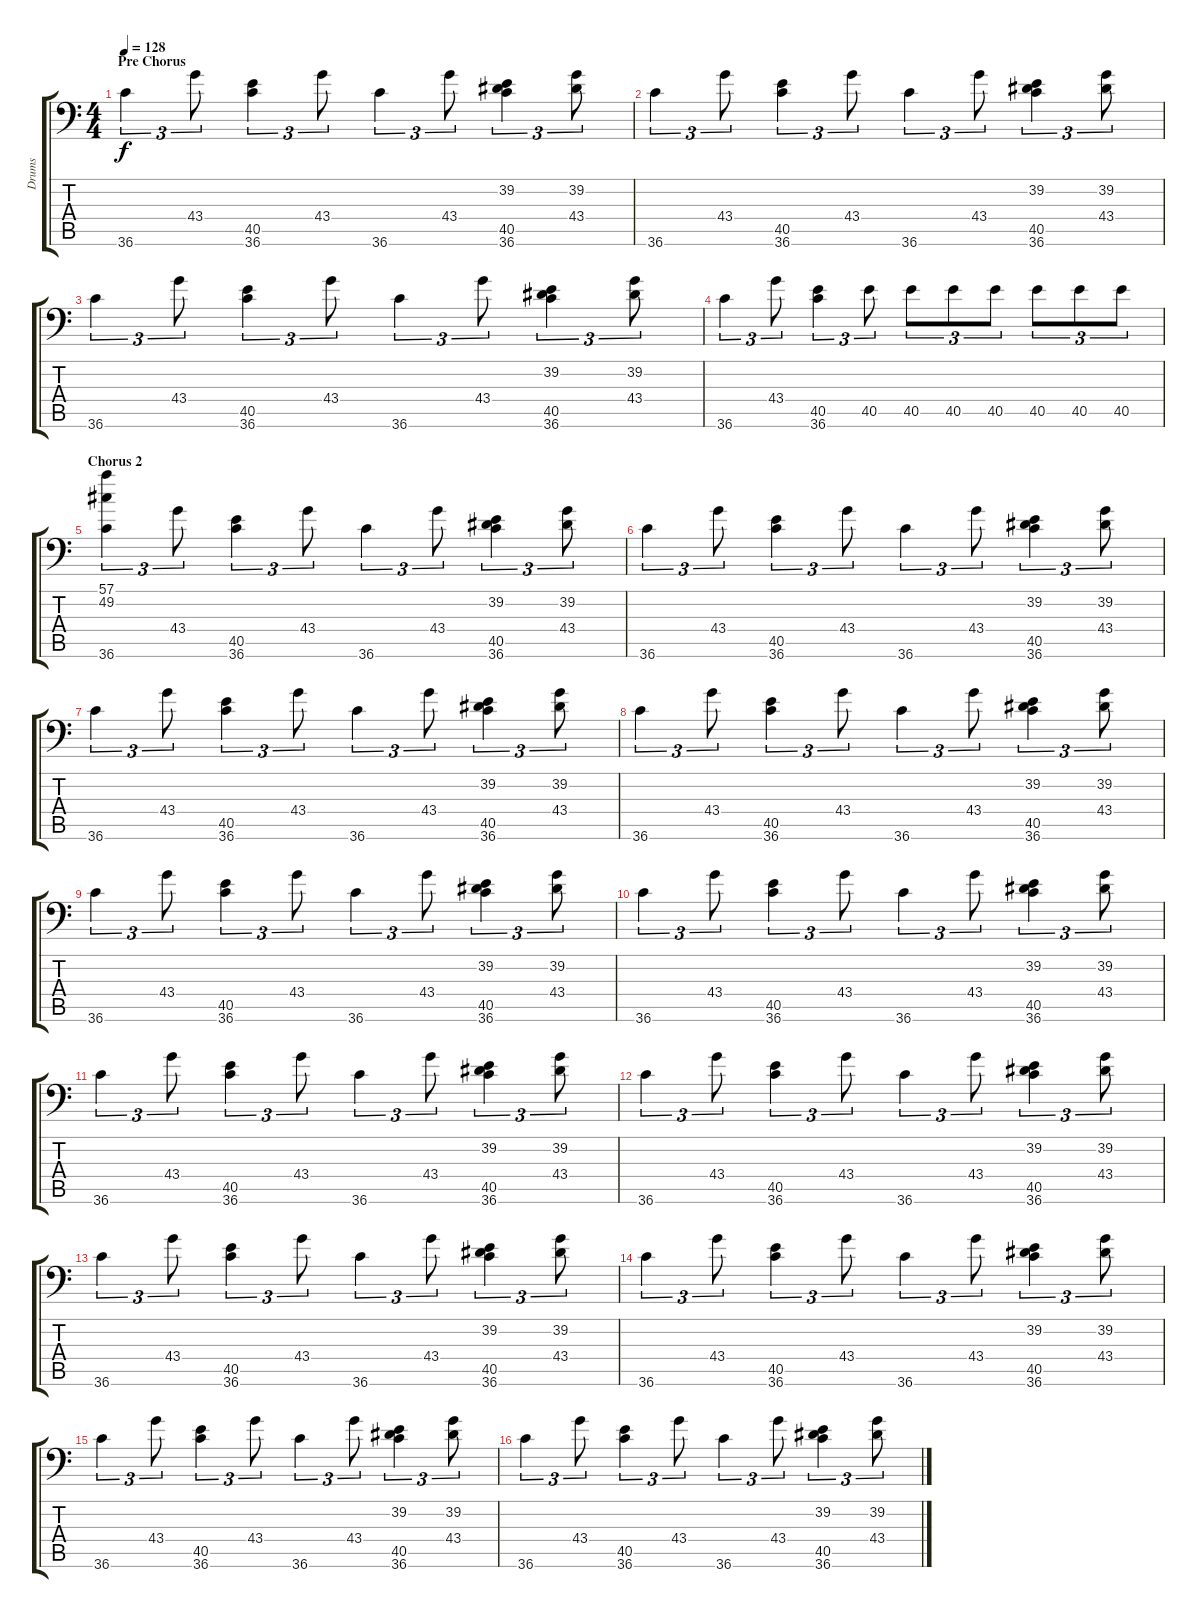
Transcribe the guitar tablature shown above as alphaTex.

\track ("Drums" "Drums") {instrument acousticgrandpiano}
\staff {score tabs}
\tuning (C-1 C-1 C-1 C-1 C-1 C-1) {hide}
\ts (4 4)
\section ("" "Pre Chorus")
\tempo 128
\clef f4
\ks c
36.6.4{tu (3 2) dy f} 43.4.8{tu (3 2)} (40.5 36.6).4{tu (3 2)} 43.4.8{tu (3 2)} 36.6.4{tu (3 2)} 43.4.8{tu (3 2)} (39.2 40.5 36.6).4{tu (3 2)} (39.2 43.4).8{tu (3 2)} |
36.6.4{tu (3 2)} 43.4.8{tu (3 2)} (40.5 36.6).4{tu (3 2)} 43.4.8{tu (3 2)} 36.6.4{tu (3 2)} 43.4.8{tu (3 2)} (39.2 40.5 36.6).4{tu (3 2)} (39.2 43.4).8{tu (3 2)} |
36.6.4{tu (3 2)} 43.4.8{tu (3 2)} (40.5 36.6).4{tu (3 2)} 43.4.8{tu (3 2)} 36.6.4{tu (3 2)} 43.4.8{tu (3 2)} (39.2 40.5 36.6).4{tu (3 2)} (39.2 43.4).8{tu (3 2)} |
36.6.4{tu (3 2)} 43.4.8{tu (3 2)} (40.5 36.6).4{tu (3 2)} 40.5.8{tu (3 2)} 40.5.8{tu (3 2)} 40.5.8{tu (3 2)} 40.5.8{tu (3 2)} 40.5.8{tu (3 2)} 40.5.8{tu (3 2)} 40.5.8{tu (3 2)} |
\section ("" "Chorus 2")
(57.1 49.2 36.6).4{tu (3 2)} 43.4.8{tu (3 2)} (40.5 36.6).4{tu (3 2)} 43.4.8{tu (3 2)} 36.6.4{tu (3 2)} 43.4.8{tu (3 2)} (39.2 40.5 36.6).4{tu (3 2)} (39.2 43.4).8{tu (3 2)} |
36.6.4{tu (3 2)} 43.4.8{tu (3 2)} (40.5 36.6).4{tu (3 2)} 43.4.8{tu (3 2)} 36.6.4{tu (3 2)} 43.4.8{tu (3 2)} (39.2 40.5 36.6).4{tu (3 2)} (39.2 43.4).8{tu (3 2)} |
36.6.4{tu (3 2)} 43.4.8{tu (3 2)} (40.5 36.6).4{tu (3 2)} 43.4.8{tu (3 2)} 36.6.4{tu (3 2)} 43.4.8{tu (3 2)} (39.2 40.5 36.6).4{tu (3 2)} (39.2 43.4).8{tu (3 2)} |
36.6.4{tu (3 2)} 43.4.8{tu (3 2)} (40.5 36.6).4{tu (3 2)} 43.4.8{tu (3 2)} 36.6.4{tu (3 2)} 43.4.8{tu (3 2)} (39.2 40.5 36.6).4{tu (3 2)} (39.2 43.4).8{tu (3 2)} |
36.6.4{tu (3 2)} 43.4.8{tu (3 2)} (40.5 36.6).4{tu (3 2)} 43.4.8{tu (3 2)} 36.6.4{tu (3 2)} 43.4.8{tu (3 2)} (39.2 40.5 36.6).4{tu (3 2)} (39.2 43.4).8{tu (3 2)} |
36.6.4{tu (3 2)} 43.4.8{tu (3 2)} (40.5 36.6).4{tu (3 2)} 43.4.8{tu (3 2)} 36.6.4{tu (3 2)} 43.4.8{tu (3 2)} (39.2 40.5 36.6).4{tu (3 2)} (39.2 43.4).8{tu (3 2)} |
36.6.4{tu (3 2)} 43.4.8{tu (3 2)} (40.5 36.6).4{tu (3 2)} 43.4.8{tu (3 2)} 36.6.4{tu (3 2)} 43.4.8{tu (3 2)} (39.2 40.5 36.6).4{tu (3 2)} (39.2 43.4).8{tu (3 2)} |
36.6.4{tu (3 2)} 43.4.8{tu (3 2)} (40.5 36.6).4{tu (3 2)} 43.4.8{tu (3 2)} 36.6.4{tu (3 2)} 43.4.8{tu (3 2)} (39.2 40.5 36.6).4{tu (3 2)} (39.2 43.4).8{tu (3 2)} |
36.6.4{tu (3 2)} 43.4.8{tu (3 2)} (40.5 36.6).4{tu (3 2)} 43.4.8{tu (3 2)} 36.6.4{tu (3 2)} 43.4.8{tu (3 2)} (39.2 40.5 36.6).4{tu (3 2)} (39.2 43.4).8{tu (3 2)} |
36.6.4{tu (3 2)} 43.4.8{tu (3 2)} (40.5 36.6).4{tu (3 2)} 43.4.8{tu (3 2)} 36.6.4{tu (3 2)} 43.4.8{tu (3 2)} (39.2 40.5 36.6).4{tu (3 2)} (39.2 43.4).8{tu (3 2)} |
36.6.4{tu (3 2)} 43.4.8{tu (3 2)} (40.5 36.6).4{tu (3 2)} 43.4.8{tu (3 2)} 36.6.4{tu (3 2)} 43.4.8{tu (3 2)} (39.2 40.5 36.6).4{tu (3 2)} (39.2 43.4).8{tu (3 2)} |
36.6.4{tu (3 2)} 43.4.8{tu (3 2)} (40.5 36.6).4{tu (3 2)} 43.4.8{tu (3 2)} 36.6.4{tu (3 2)} 43.4.8{tu (3 2)} (39.2 40.5 36.6).4{tu (3 2)} (39.2 43.4).8{tu (3 2)}
